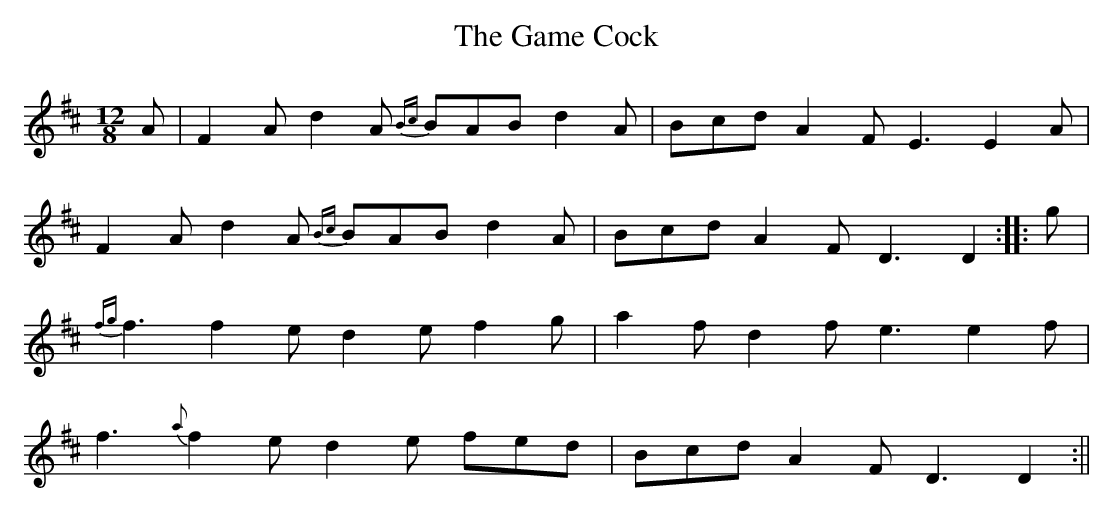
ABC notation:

X:1
T:Game Cock, The
M:12/8
L:1/8
K:D
A|F2 A d2 A {Bc}BAB d2 A|Bcd A2 F E3 E2 A|
F2 A d2 A {Bc}BAB d2 A|Bcd A2 F D3 D2:|:g|
{fg}f3 f2 e d2 e f2 g|a2 f d2 f e3 e2 f|
f3 {a}f2 e d2 e fed|Bcd A2 F D3 D2:||
